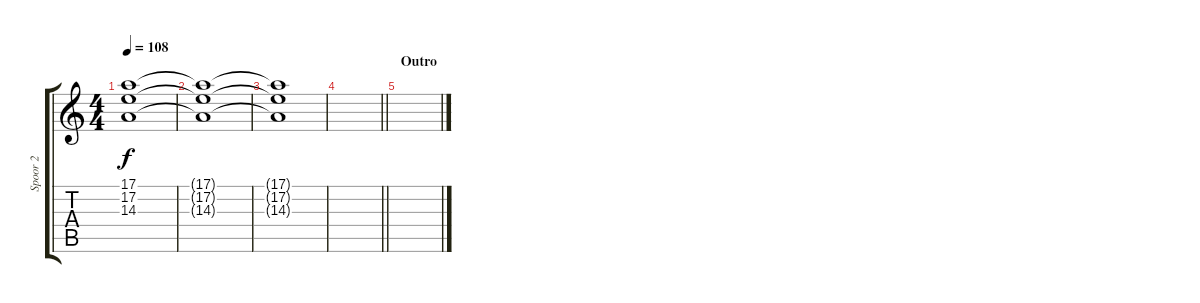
\track ("Spoor 2" "Spoor 2") {instrument stringensemble1}
\staff {score tabs}
\tuning (E4 B3 G3 D3 A2 E2) {hide}
\ts (4 4)
\tempo 108
\clef g2
\ks c
(17.1 17.2 14.3).1{dy f} |
(17.1{t} 17.2{t} 14.3{t}).1 |
(17.1{t} 17.2{t} 14.3{t}).1 |
\barLineRight lightlight
|
\section ("" "Outro")
